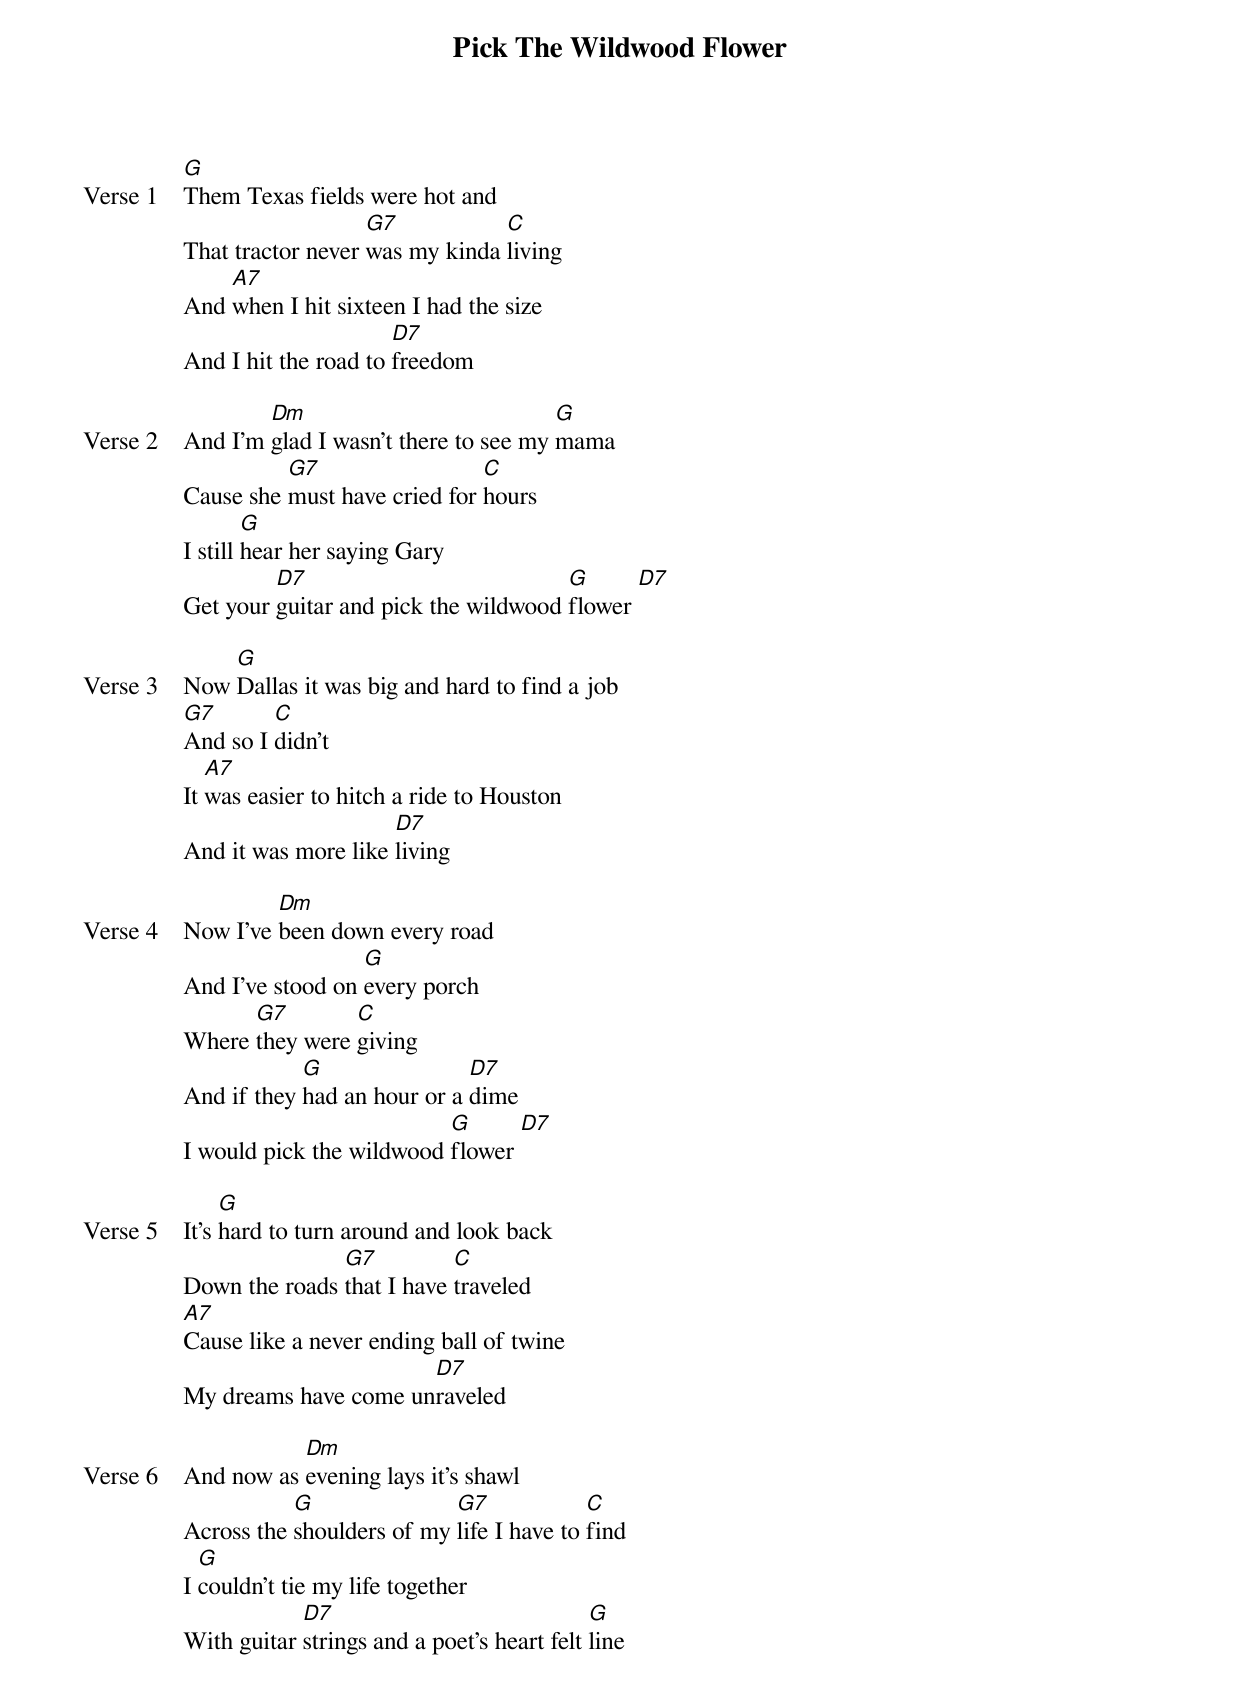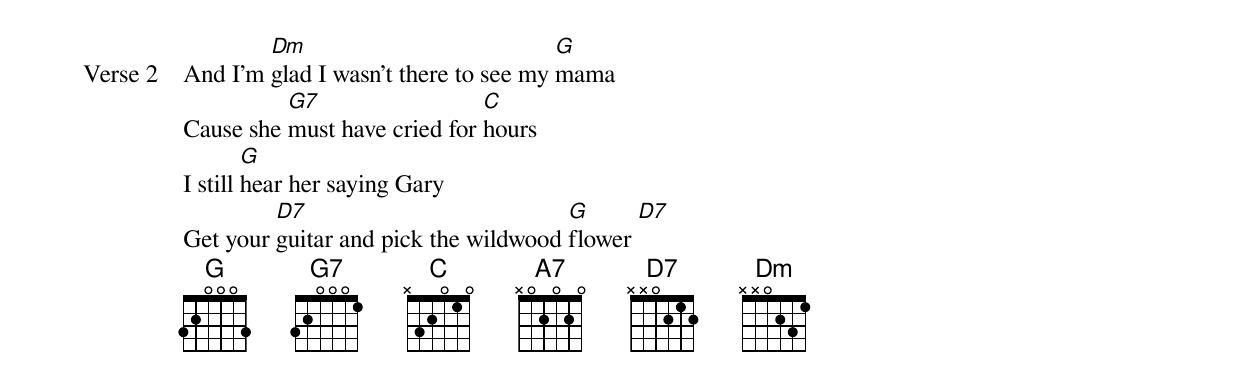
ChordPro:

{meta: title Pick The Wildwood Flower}
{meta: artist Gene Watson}

{start_of_verse: Verse 1}
[G]Them Texas fields were hot and
That tractor never [G7]was my kinda [C]living
And [A7]when I hit sixteen I had the size
And I hit the road to [D7]freedom
{end_of_verse}

{start_of_verse: Verse 2}
And I'm [Dm]glad I wasn't there to see my [G]mama
Cause she [G7]must have cried for [C]hours
I still [G]hear her saying Gary
Get your [D7]guitar and pick the wildwood [G]flower [D7]
{end_of_verse}

{start_of_verse: Verse 3}
Now [G]Dallas it was big and hard to find a job
[G7]And so I [C]didn't
It [A7]was easier to hitch a ride to Houston
And it was more like [D7]living
{end_of_verse}

{start_of_verse: Verse 4}
Now I've [Dm]been down every road
And I've stood on [G]every porch
Where [G7]they were [C]giving
And if they [G]had an hour or a [D7]dime
I would pick the wildwood [G]flower [D7]
{end_of_verse}

{start_of_verse: Verse 5}
It's [G]hard to turn around and look back
Down the roads [G7]that I have [C]traveled
[A7]Cause like a never ending ball of twine
My dreams have come un[D7]raveled
{end_of_verse}

{start_of_verse: Verse 6}
And now as [Dm]evening lays it's shawl
Across the [G]shoulders of my [G7]life I have to [C]find
I [G]couldn't tie my life together
With guitar [D7]strings and a poet's heart felt [G]line
{end_of_verse}

{start_of_verse: Verse 2}
And I'm [Dm]glad I wasn't there to see my [G]mama
Cause she [G7]must have cried for [C]hours
I still [G]hear her saying Gary
Get your [D7]guitar and pick the wildwood [G]flower [D7]
{end_of_verse}
